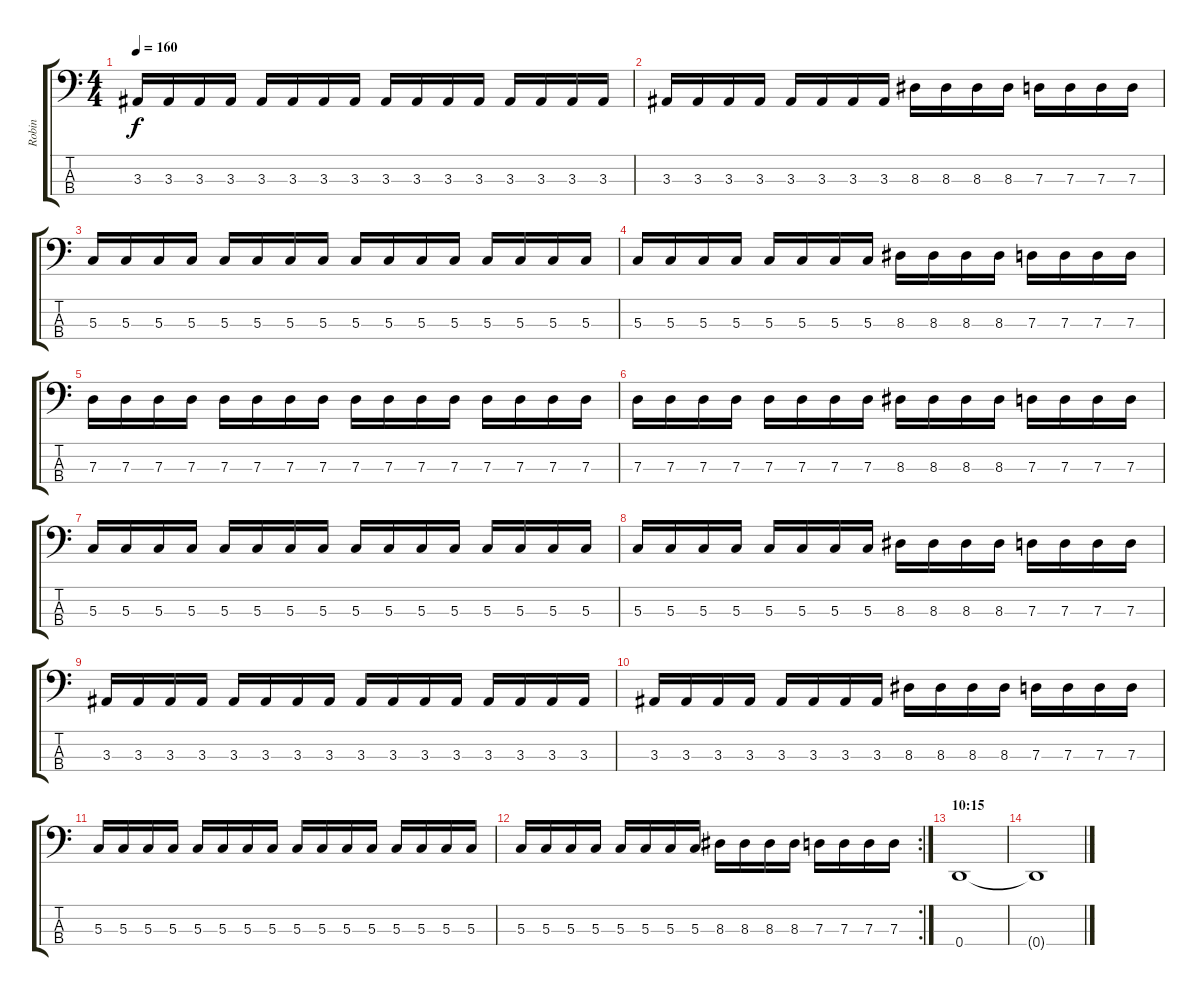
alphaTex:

\track ("Robin" "Robin") {instrument electricbasspick}
\staff {score tabs}
\tuning (F2 C2 G1 D1) {hide}
\ts (4 4)
\tempo 160
\clef f4
\ks c
3.3.16{dy f} 3.3.16 3.3.16 3.3.16 3.3.16 3.3.16 3.3.16 3.3.16 3.3.16 3.3.16 3.3.16 3.3.16 3.3.16 3.3.16 3.3.16 3.3.16 |
3.3.16 3.3.16 3.3.16 3.3.16 3.3.16 3.3.16 3.3.16 3.3.16 8.3.16 8.3.16 8.3.16 8.3.16 7.3.16 7.3.16 7.3.16 7.3.16 |
5.3.16 5.3.16 5.3.16 5.3.16 5.3.16 5.3.16 5.3.16 5.3.16 5.3.16 5.3.16 5.3.16 5.3.16 5.3.16 5.3.16 5.3.16 5.3.16 |
5.3.16 5.3.16 5.3.16 5.3.16 5.3.16 5.3.16 5.3.16 5.3.16 8.3.16 8.3.16 8.3.16 8.3.16 7.3.16 7.3.16 7.3.16 7.3.16 |
7.3.16 7.3.16 7.3.16 7.3.16 7.3.16 7.3.16 7.3.16 7.3.16 7.3.16 7.3.16 7.3.16 7.3.16 7.3.16 7.3.16 7.3.16 7.3.16 |
7.3.16 7.3.16 7.3.16 7.3.16 7.3.16 7.3.16 7.3.16 7.3.16 8.3.16 8.3.16 8.3.16 8.3.16 7.3.16 7.3.16 7.3.16 7.3.16 |
5.3.16 5.3.16 5.3.16 5.3.16 5.3.16 5.3.16 5.3.16 5.3.16 5.3.16 5.3.16 5.3.16 5.3.16 5.3.16 5.3.16 5.3.16 5.3.16 |
5.3.16 5.3.16 5.3.16 5.3.16 5.3.16 5.3.16 5.3.16 5.3.16 8.3.16 8.3.16 8.3.16 8.3.16 7.3.16 7.3.16 7.3.16 7.3.16 |
3.3.16 3.3.16 3.3.16 3.3.16 3.3.16 3.3.16 3.3.16 3.3.16 3.3.16 3.3.16 3.3.16 3.3.16 3.3.16 3.3.16 3.3.16 3.3.16 |
3.3.16 3.3.16 3.3.16 3.3.16 3.3.16 3.3.16 3.3.16 3.3.16 8.3.16 8.3.16 8.3.16 8.3.16 7.3.16 7.3.16 7.3.16 7.3.16 |
5.3.16 5.3.16 5.3.16 5.3.16 5.3.16 5.3.16 5.3.16 5.3.16 5.3.16 5.3.16 5.3.16 5.3.16 5.3.16 5.3.16 5.3.16 5.3.16 |
\rc 2
5.3.16 5.3.16 5.3.16 5.3.16 5.3.16 5.3.16 5.3.16 5.3.16 8.3.16 8.3.16 8.3.16 8.3.16 7.3.16 7.3.16 7.3.16 7.3.16 |
\section ("" "10:15")
0.4.1 |
0.4{t}.1
